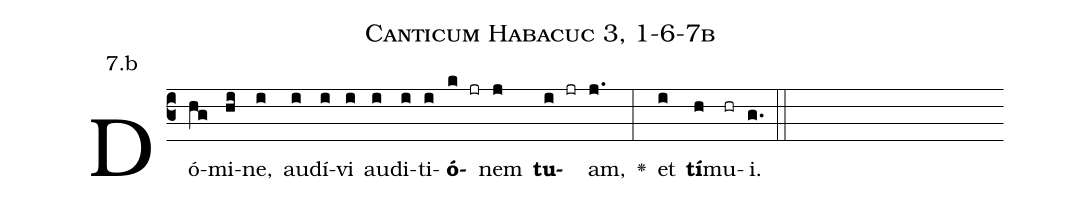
name: Canticum Habacuc 3, 1-6-7b;
annotation: 7.b;
%%
(c3)Dó(hg)mi(hi)ne,(i) au(i)dí(i)vi(i) au(i)di(i)ti(i)<b>ó</b>(k jr)nem(j) <b>tu</b>(i jr)am,(j.) <v>\greheightstar</v>(:) et(i) <b>tí</b>(h)mu(hr)i.(g.) (::)


%E(i) u(i) o(j) u(i) a(h) e.(g.) (::)
